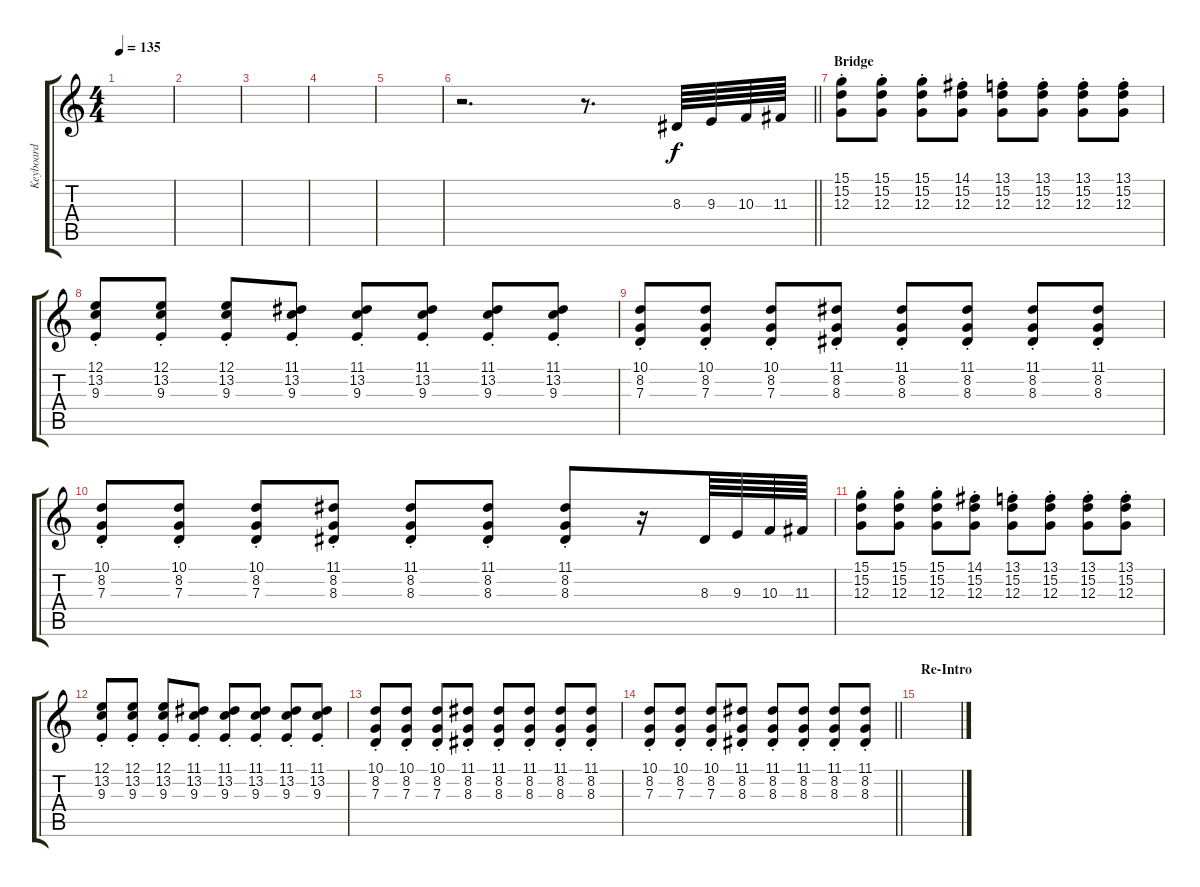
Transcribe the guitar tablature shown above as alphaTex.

\track ("Keyboard" "Keyboard") {instrument electricpiano1}
\staff {score tabs}
\tuning (E4 B3 G3 D3 A2 E2) {hide}
\ts (4 4)
\tempo 135
\clef g2
\ks c
|
|
|
|
|
\barLineRight lightlight
r.2{d} r.8{d} 8.3.64 9.3.64 10.3.64 11.3.64 |
\section ("" "Bridge")
(15.1{st} 15.2 12.3).8 (15.1{st} 15.2{st} 12.3{st}).8 (15.1{st} 15.2{st} 12.3{st}).8 (14.1{st} 15.2{st} 12.3{st}).8 (13.1{st} 15.2{st} 12.3{st}).8 (13.1{st} 15.2{st} 12.3{st}).8 (13.1{st} 15.2{st} 12.3{st}).8 (13.1{st} 15.2{st} 12.3{st}).8 |
(12.1{st} 13.2{st} 9.3{st}).8 (12.1{st} 13.2{st} 9.3{st}).8 (12.1{st} 13.2{st} 9.3{st}).8 (11.1{st} 13.2{st} 9.3{st}).8 (11.1{st} 13.2{st} 9.3{st}).8 (11.1{st} 13.2{st} 9.3{st}).8 (11.1{st} 13.2{st} 9.3{st}).8 (11.1{st} 13.2{st} 9.3{st}).8 |
(10.1{st} 8.2{st} 7.3{st}).8 (10.1{st} 8.2{st} 7.3{st}).8 (10.1{st} 8.2{st} 7.3{st}).8 (11.1{st} 8.2{st} 8.3{st}).8 (11.1{st} 8.2{st} 8.3{st}).8 (11.1{st} 8.2{st} 8.3{st}).8 (11.1{st} 8.2{st} 8.3{st}).8 (11.1{st} 8.2{st} 8.3{st}).8 |
(10.1{st} 8.2{st} 7.3{st}).8 (10.1{st} 8.2{st} 7.3{st}).8 (10.1{st} 8.2{st} 7.3{st}).8 (11.1{st} 8.2{st} 8.3{st}).8 (11.1{st} 8.2{st} 8.3{st}).8 (11.1{st} 8.2{st} 8.3{st}).8 (11.1{st} 8.2{st} 8.3{st}).8 r.16 8.3.64 9.3.64 10.3.64 11.3.64 |
(15.1{st} 15.2 12.3).8 (15.1{st} 15.2{st} 12.3{st}).8 (15.1{st} 15.2{st} 12.3{st}).8 (14.1{st} 15.2{st} 12.3{st}).8 (13.1{st} 15.2{st} 12.3{st}).8 (13.1{st} 15.2{st} 12.3{st}).8 (13.1{st} 15.2{st} 12.3{st}).8 (13.1{st} 15.2{st} 12.3{st}).8 |
(12.1{st} 13.2{st} 9.3{st}).8 (12.1{st} 13.2{st} 9.3{st}).8 (12.1{st} 13.2{st} 9.3{st}).8 (11.1{st} 13.2{st} 9.3{st}).8 (11.1{st} 13.2{st} 9.3{st}).8 (11.1{st} 13.2{st} 9.3{st}).8 (11.1{st} 13.2{st} 9.3{st}).8 (11.1{st} 13.2{st} 9.3{st}).8 |
(10.1{st} 8.2{st} 7.3{st}).8 (10.1{st} 8.2{st} 7.3{st}).8 (10.1{st} 8.2{st} 7.3{st}).8 (11.1{st} 8.2{st} 8.3{st}).8 (11.1{st} 8.2{st} 8.3{st}).8 (11.1{st} 8.2{st} 8.3{st}).8 (11.1{st} 8.2{st} 8.3{st}).8 (11.1{st} 8.2{st} 8.3{st}).8 |
\barLineRight lightlight
(10.1{st} 8.2{st} 7.3{st}).8 (10.1{st} 8.2{st} 7.3{st}).8 (10.1{st} 8.2{st} 7.3{st}).8 (11.1{st} 8.2{st} 8.3{st}).8 (11.1{st} 8.2{st} 8.3{st}).8 (11.1{st} 8.2{st} 8.3{st}).8 (11.1{st} 8.2{st} 8.3{st}).8 (11.1{st} 8.2{st} 8.3{st}).8 |
\section ("" "Re-Intro")
